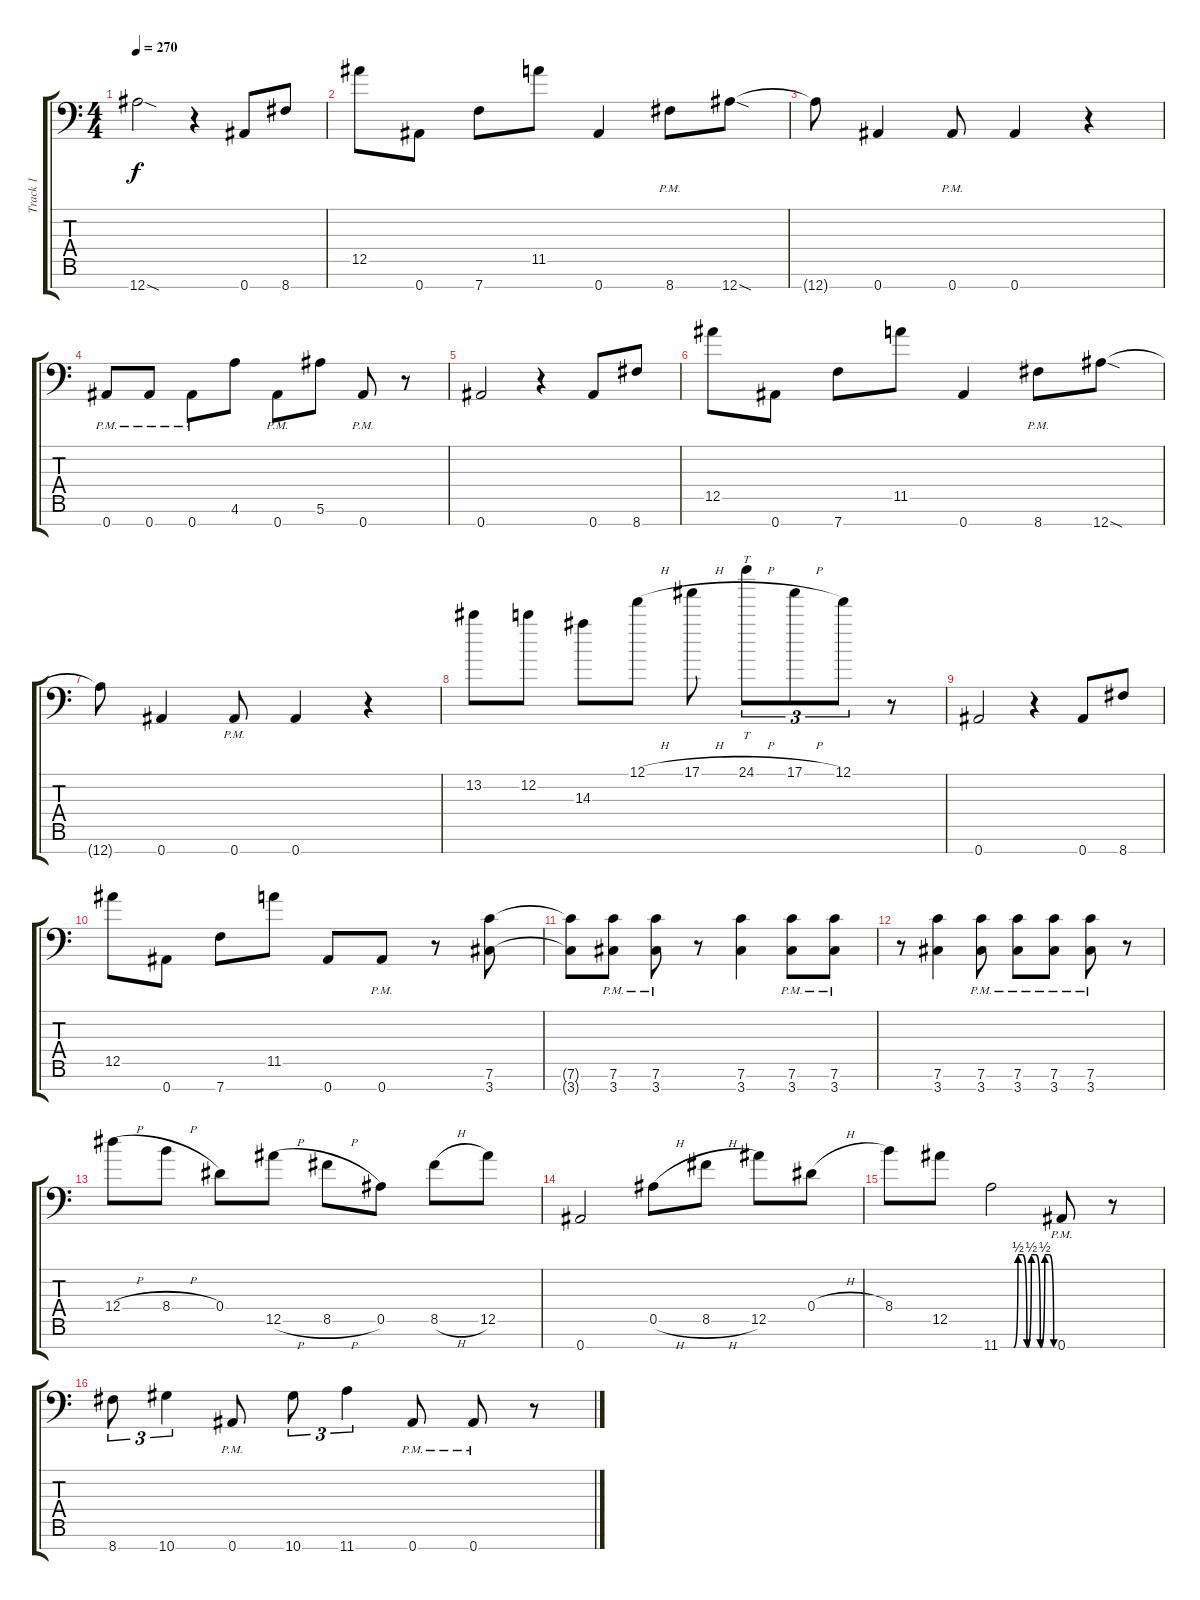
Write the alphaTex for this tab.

\track ("Track 1" "Track 1") {instrument overdrivenguitar}
\staff {score tabs}
\tuning (F4 C4 Ab3 Eb3 Bb2 F2 Bb1) {hide}
\ts (4 4)
\tempo 270
\clef f4
\ks c
12.7{sod}.2{dy f} r.4 0.7.8 8.7.8 |
12.5.8 0.7.8 7.7.8 11.5.8 0.7.4 8.7{pm}.8 12.7{sod}.8 |
12.7{t}.8 0.7.4 0.7{pm}.8 0.7.4 r.4 |
0.7{pm}.8 0.7{pm}.8 0.7{pm}.8 4.6.8 0.7{pm}.8 5.6.8 0.7{pm}.8 r.8 |
0.7.2 r.4 0.7.8 8.7.8 |
12.5.8 0.7.8 7.7.8 11.5.8 0.7.4 8.7{pm}.8 12.7{sod}.8 |
12.7{t}.8 0.7.4 0.7{pm}.8 0.7.4 r.4 |
13.2.8 12.2.8 14.3.8 12.1{h}.8 17.1{h}.8 24.1{h}.8{tt tu (3 2)} 17.1{h}.8{tu (3 2)} 12.1.8{tu (3 2)} r.8 |
0.7.2 r.4 0.7.8 8.7.8 |
12.5.8 0.7.8 7.7.8 11.5.8 0.7.8 0.7{pm}.8 r.8 (7.6 3.7).8 |
(7.6{t} 3.7{t}).8 (7.6{pm} 3.7{pm}).8 (7.6{pm} 3.7{pm}).8 r.8 (7.6 3.7).4 (7.6{pm} 3.7{pm}).8 (7.6{pm} 3.7{pm}).8 |
r.8 (7.6 3.7).4 (7.6{pm} 3.7{pm}).8 (7.6{pm} 3.7{pm}).8 (7.6{pm} 3.7{pm}).8 (7.6{pm} 3.7{pm}).8 r.8 |
12.4{h}.8 8.4{h}.8 0.4.8 12.5{h}.8 8.5{h}.8 0.5.8 8.5{h}.8 12.5.8 |
0.7.2 0.5{h}.8 8.5{h}.8 12.5.8 0.4{h}.8 |
8.4.8 12.5.8 11.7{be (custom 0 0 15 0 20 2 25 2 30 0 35 2 40 2 45 0 50 2 55 2 60 0)}.2 0.7{pm}.8 r.8 |
8.7.8{tu (3 2)} 10.7.4{tu (3 2)} 0.7{pm}.8 10.7.8{tu (3 2)} 11.7.4{tu (3 2)} 0.7{pm}.8 0.7{pm}.8 r.8
